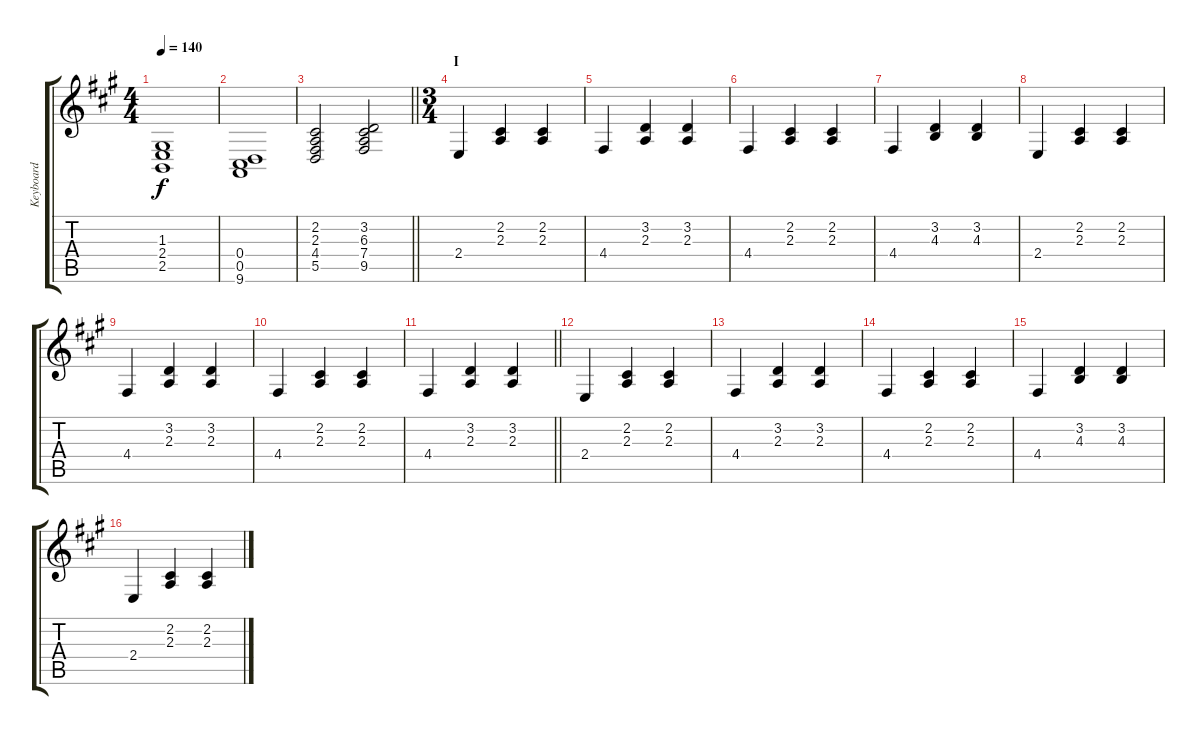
\track ("Keyboard" "Keyboard") {instrument acousticgrandpiano}
\staff {score tabs}
\tuning (E4 B3 G3 D3 A2 E2) {hide}
\ts (4 4)
\tempo 140
\clef g2
\ks a
(1.3 2.4 2.5).1{dy f} |
(0.4 0.5 9.6).1 |
\barLineRight lightlight
(2.2 2.3 4.4 5.5).2 (3.2 6.3 7.4 9.5).2 |
\ts (3 4)
\section ("" "I")
2.4.4 (2.2 2.3).4 (2.2 2.3).4 |
4.4.4 (3.2 2.3).4 (3.2 2.3).4 |
4.4.4 (2.2 2.3).4 (2.2 2.3).4 |
4.4.4 (3.2 4.3).4 (3.2 4.3).4 |
2.4.4 (2.2 2.3).4 (2.2 2.3).4 |
4.4.4 (3.2 2.3).4 (3.2 2.3).4 |
4.4.4 (2.2 2.3).4 (2.2 2.3).4 |
\barLineRight lightlight
4.4.4 (3.2 2.3).4 (3.2 2.3).4 |
2.4.4 (2.2 2.3).4 (2.2 2.3).4 |
4.4.4 (3.2 2.3).4 (3.2 2.3).4 |
4.4.4 (2.2 2.3).4 (2.2 2.3).4 |
4.4.4 (3.2 4.3).4 (3.2 4.3).4 |
2.4.4 (2.2 2.3).4 (2.2 2.3).4
